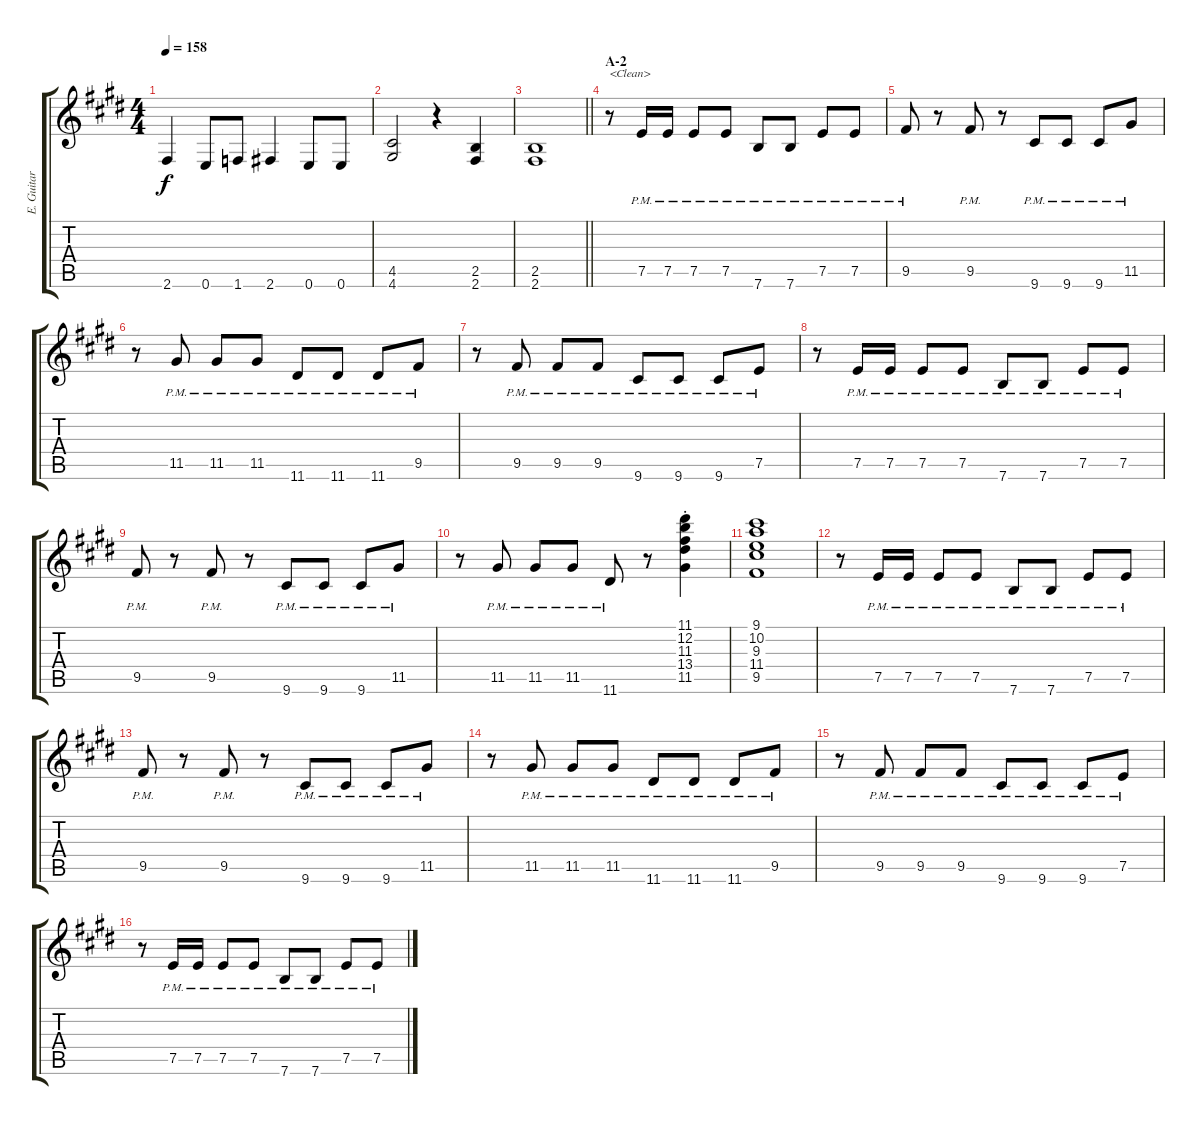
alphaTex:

\track ("E. Guitar II" "E. Guitar ") {instrument electricguitarclean}
\staff {score tabs}
\tuning (E4 B3 G3 D3 A2 E2) {hide}
\ts (4 4)
\tempo 158
\clef g2
\ks e
2.6.4{dy f} 0.6.8 1.6.8 2.6.4 0.6.8 0.6.8 |
(4.5 4.6).2 r.4 (2.5 2.6).4 |
\barLineRight lightlight
(2.5 2.6).1 |
\section ("" "A-2")
r.8{txt "<Clean>" instrument electricguitarclean} 7.5{pm}.16 7.5{pm}.16 7.5{pm}.8 7.5{pm}.8 7.6{pm}.8 7.6{pm}.8 7.5{pm}.8 7.5{pm}.8 |
9.5{pm}.8 r.8 9.5{pm}.8 r.8 9.6{pm}.8 9.6{pm}.8 9.6{pm}.8 11.5{pm}.8 |
r.8 11.5{pm}.8 11.5{pm}.8 11.5{pm}.8 11.6{pm}.8 11.6{pm}.8 11.6{pm}.8 9.5{pm}.8 |
r.8 9.5{pm}.8 9.5{pm}.8 9.5{pm}.8 9.6{pm}.8 9.6{pm}.8 9.6{pm}.8 7.5{pm}.8 |
r.8 7.5{pm}.16 7.5{pm}.16 7.5{pm}.8 7.5{pm}.8 7.6{pm}.8 7.6{pm}.8 7.5{pm}.8 7.5{pm}.8 |
9.5{pm}.8 r.8 9.5{pm}.8 r.8 9.6{pm}.8 9.6{pm}.8 9.6{pm}.8 11.5{pm}.8 |
r.8 11.5{pm}.8 11.5{pm}.8 11.5{pm}.8 11.6{pm}.8 r.8 (11.1{st} 12.2{st} 11.3{st} 13.4{st} 11.5{st}).4 |
(9.1 10.2 9.3 11.4 9.5).1 |
r.8 7.5{pm}.16 7.5{pm}.16 7.5{pm}.8 7.5{pm}.8 7.6{pm}.8 7.6{pm}.8 7.5{pm}.8 7.5{pm}.8 |
9.5{pm}.8 r.8 9.5{pm}.8 r.8 9.6{pm}.8 9.6{pm}.8 9.6{pm}.8 11.5{pm}.8 |
r.8 11.5{pm}.8 11.5{pm}.8 11.5{pm}.8 11.6{pm}.8 11.6{pm}.8 11.6{pm}.8 9.5{pm}.8 |
r.8 9.5{pm}.8 9.5{pm}.8 9.5{pm}.8 9.6{pm}.8 9.6{pm}.8 9.6{pm}.8 7.5{pm}.8 |
r.8 7.5{pm}.16 7.5{pm}.16 7.5{pm}.8 7.5{pm}.8 7.6{pm}.8 7.6{pm}.8 7.5{pm}.8 7.5{pm}.8
